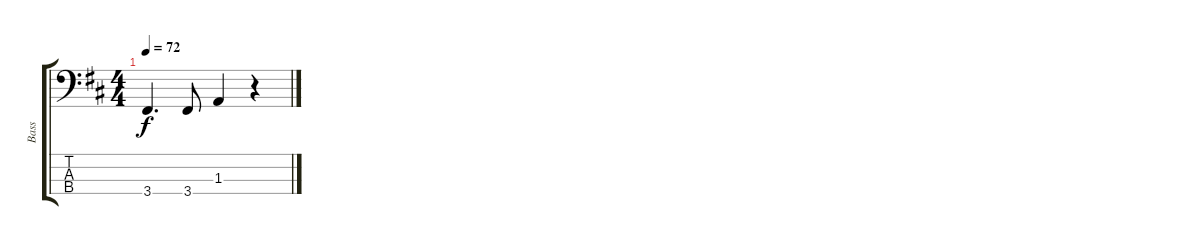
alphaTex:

\track ("Bass" "Bass") {instrument electricbassfinger}
\staff {score tabs}
\tuning (Gb2 Db2 Ab1 Eb1) {hide}
\ts (4 4)
\tempo 72
\clef f4
\ks d
3.4.4{d dy f} 3.4.8 1.3.4 r.4
